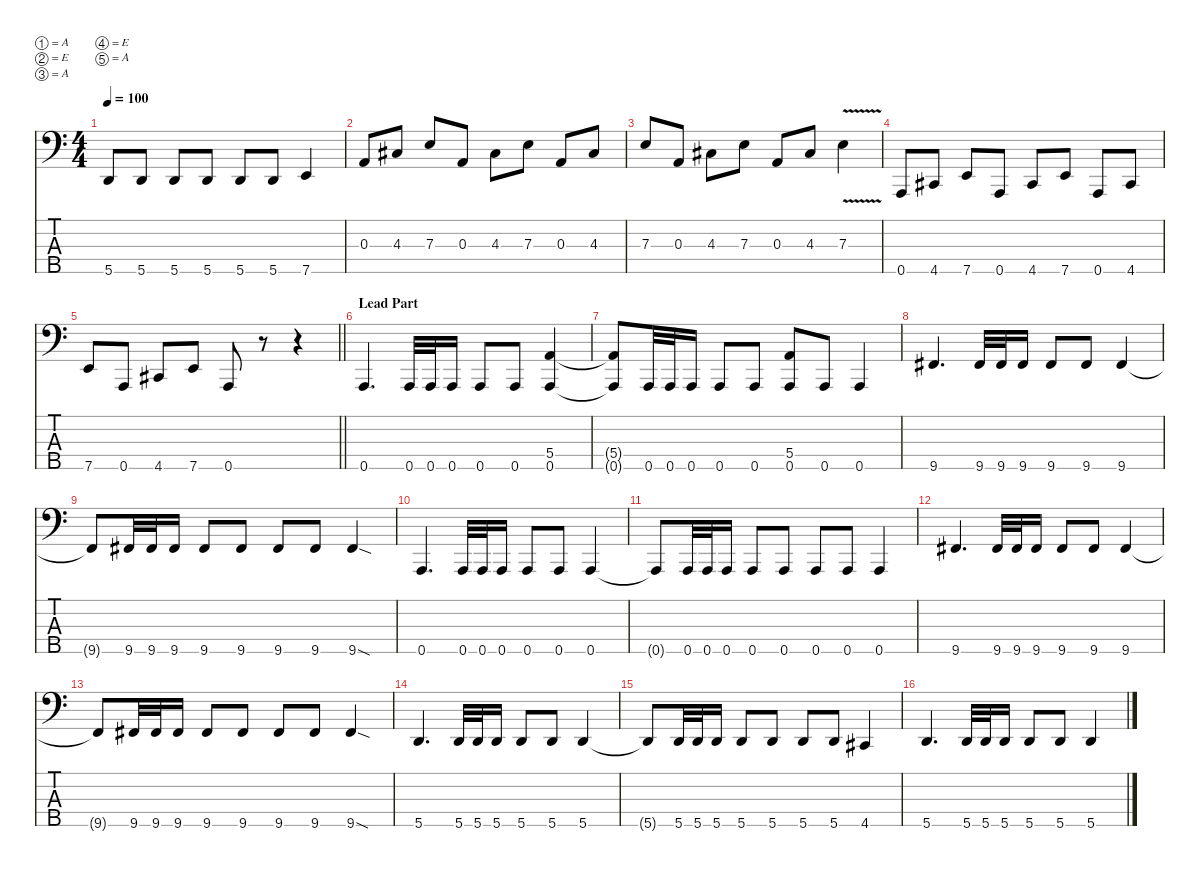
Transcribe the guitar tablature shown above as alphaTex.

\defaultSystemsLayout 4
\hideDynamics
\bracketExtendMode nobrackets
\singleTrackTrackNamePolicy hidden
\multiTrackTrackNamePolicy hidden
\firstSystemTrackNameMode fullname
\otherSystemsTrackNameOrientation horizontal
\track ("Bass" "el.bs.") {instrument electricbasspick}
\staff {score tabs}
\tuning (A2 E2 A1 E1 A0)
\ts (4 4)
\tempo 100
\clef f4
\ks c
5.5.8{dy f beam Up} 5.5.8{beam Up} 5.5.8{beam Up} 5.5.8{beam Up} 5.5.8{beam Up} 5.5.8{beam Up} 7.5.4{beam Up} |
0.3.8{beam Up} 4.3{acc #}.8{beam Up} 7.3.8{beam Up} 0.3.8{beam Up} 4.3{acc #}.8{beam Down} 7.3.8{beam Down} 0.3.8{beam Up} 4.3{acc #}.8{beam Up} |
7.3.8{beam Up} 0.3.8{beam Up} 4.3{acc #}.8{beam Down} 7.3.8{beam Down} 0.3.8{beam Up} 4.3{acc #}.8{beam Up} 7.3{v}.4{beam Down} |
0.5.8{beam Up} 4.5{acc #}.8{beam Up} 7.5.8{beam Up} 0.5.8{beam Up} 4.5{acc #}.8{beam Up} 7.5.8{beam Up} 0.5.8{beam Up} 4.5{acc #}.8{beam Up} |
\barLineRight lightlight
7.5.8{beam Up} 0.5.8{beam Up} 4.5{acc #}.8{beam Up} 7.5.8{beam Up} 0.5.8{beam Up} r.8{beam Up} r.4{beam Up} |
\section ("" "Lead Part")
0.5.4{d beam Up} 0.5.32{beam Up} 0.5.32{beam Up} 0.5.16{beam Up} 0.5.8{beam Up} 0.5.8{beam Up} (5.4 0.5).4{beam Up} |
(5.4{t} 0.5{t}).8{beam Up} 0.5.32{beam Up} 0.5.32{beam Up} 0.5.16{beam Up} 0.5.8{beam Up} 0.5.8{beam Up} (5.4 0.5).8{beam Up} 0.5.8{beam Up} 0.5.4{beam Up} |
9.5{acc #}.4{d beam Up} 9.5{acc #}.32{beam Up} 9.5{acc #}.32{beam Up} 9.5{acc #}.16{beam Up} 9.5{acc #}.8{beam Up} 9.5{acc #}.8{beam Up} 9.5{acc #}.4{beam Up} |
9.5{t acc #}.8{beam Up} 9.5{acc #}.32{beam Up} 9.5{acc #}.32{beam Up} 9.5{acc #}.16{beam Up} 9.5{acc #}.8{beam Up} 9.5{acc #}.8{beam Up} 9.5{acc #}.8{beam Up} 9.5{acc #}.8{beam Up} 9.5{sod acc #}.4{beam Up} |
0.5.4{d beam Up} 0.5.32{beam Up} 0.5.32{beam Up} 0.5.16{beam Up} 0.5.8{beam Up} 0.5.8{beam Up} 0.5.4{beam Up} |
0.5{t}.8{beam Up} 0.5.32{beam Up} 0.5.32{beam Up} 0.5.16{beam Up} 0.5.8{beam Up} 0.5.8{beam Up} 0.5.8{beam Up} 0.5.8{beam Up} 0.5.4{beam Up} |
9.5{acc #}.4{d beam Up} 9.5{acc #}.32{beam Up} 9.5{acc #}.32{beam Up} 9.5{acc #}.16{beam Up} 9.5{acc #}.8{beam Up} 9.5{acc #}.8{beam Up} 9.5{acc #}.4{beam Up} |
9.5{t acc #}.8{beam Up} 9.5{acc #}.32{beam Up} 9.5{acc #}.32{beam Up} 9.5{acc #}.16{beam Up} 9.5{acc #}.8{beam Up} 9.5{acc #}.8{beam Up} 9.5{acc #}.8{beam Up} 9.5{acc #}.8{beam Up} 9.5{sod acc #}.4{beam Up} |
5.5.4{d beam Up} 5.5.32{beam Up} 5.5.32{beam Up} 5.5.16{beam Up} 5.5.8{beam Up} 5.5.8{beam Up} 5.5.4{beam Up} |
5.5{t}.8{beam Up} 5.5.32{beam Up} 5.5.32{beam Up} 5.5.16{beam Up} 5.5.8{beam Up} 5.5.8{beam Up} 5.5.8{beam Up} 5.5.8{beam Up} 4.5{acc #}.4{beam Up} |
5.5.4{d beam Up} 5.5.32{beam Up} 5.5.32{beam Up} 5.5.16{beam Up} 5.5.8{beam Up} 5.5.8{beam Up} 5.5.4{beam Up}
